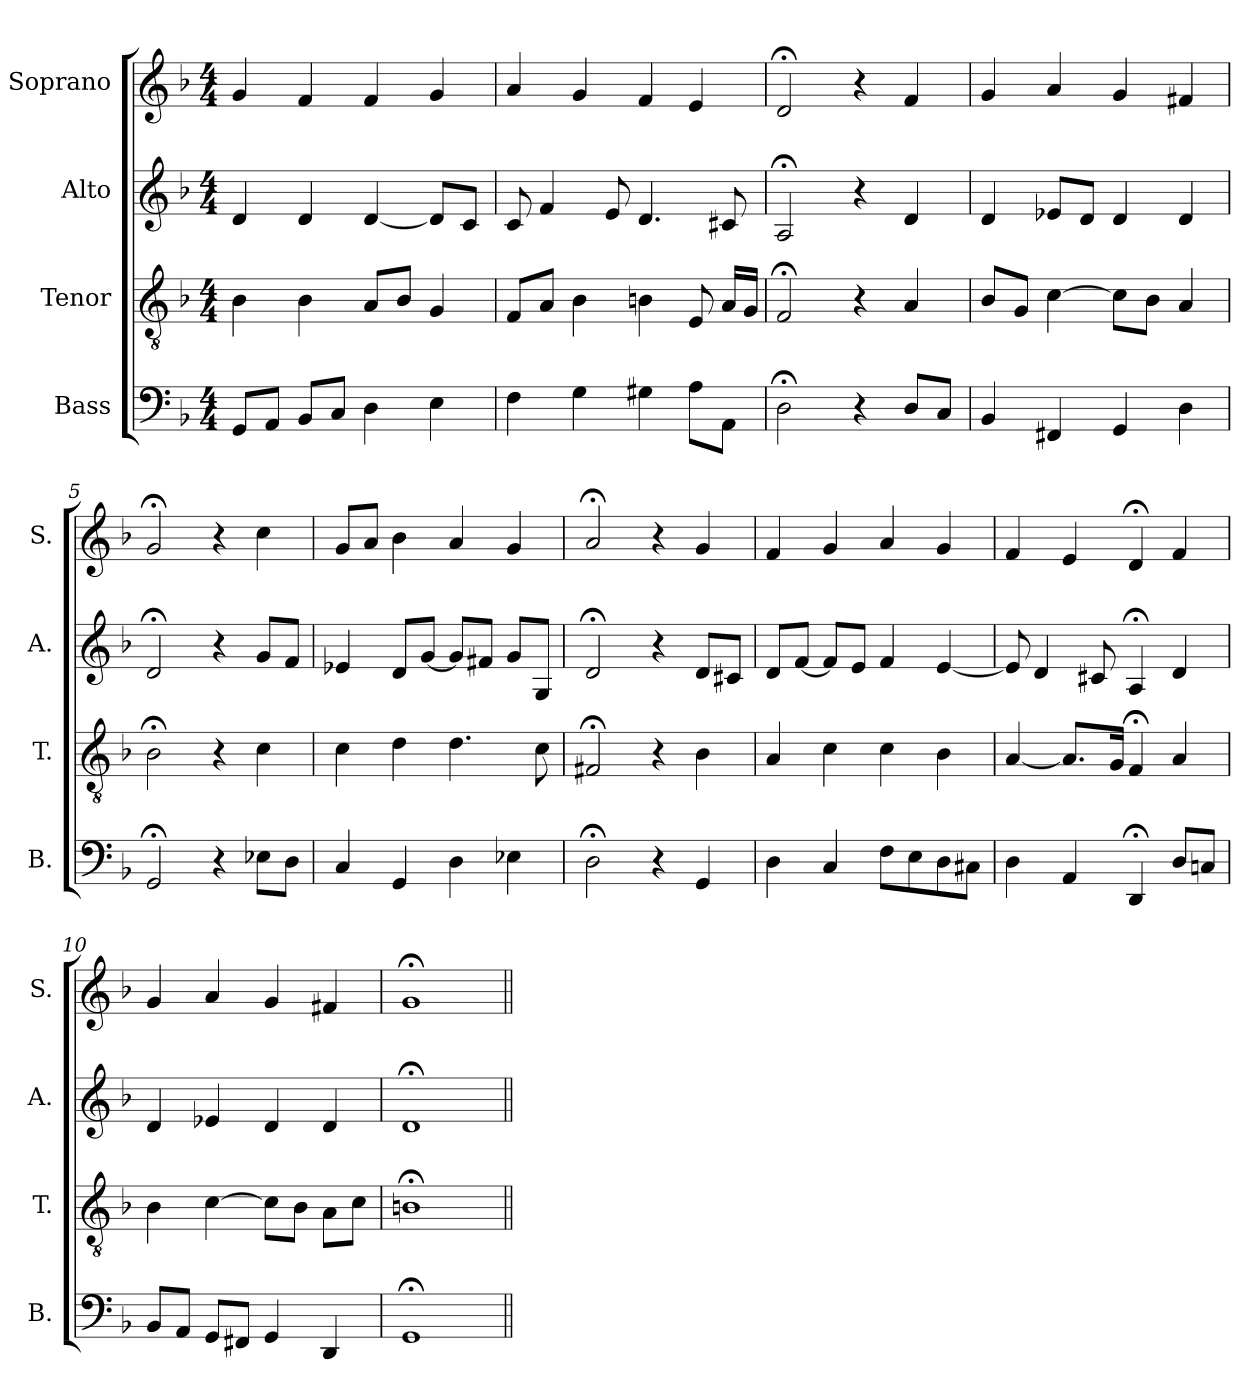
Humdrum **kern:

**kern	**kern	**kern	**kern
*part4	*part3	*part2	*part1
*staff4	*staff3	*staff2	*staff1
*I"Bass	*I"Tenor	*I"Alto	*I"Soprano
*I'B.	*I'T.	*I'A.	*I'S.
*clefF4	*clefGv2	*clefG2	*clefG2
*	*ITrd7c12	*	*
*k[b-]	*k[b-]	*k[b-]	*k[b-]
*F:	*F:	*F:	*F:
*M4/4	*M4/4	*M4/4	*M4/4
=1	=1	=1	=1
8GG/L	4BB-\	4d/	4g/
8AA/J	.	.	.
8BB-/L	4BB-\	4d/	4f/
8C/J	.	.	.
4D\	8AA/L	[4d/	4f/
.	8BB-/J	.	.
4E\	4GG/	8d/L]	4g/
.	.	8c/J	.
=2	=2	=2	=2
4F\	8FF/L	8c/	4a/
.	8AA/J	4f/	.
4G\	4BB-\	.	4g/
.	.	8e/	.
4G#X\	4BBn\	4.d/	4f/
8A\L	8EE/	.	4e/
8AA\J	16AA/LL	8c#X/	.
.	16GG/JJ	.	.
=3	=3	=3	=3
2D;<\	2FF;</	2A;</	2d;</
4r	4r	4r	4r
8D/L	4AA/	4d/	4f/
8C/J	.	.	.
=4	=4	=4	=4
4BB-/	8BB-/L	4d/	4g/
.	8GG/J	.	.
4FF#X/	[4C\	8e-X/L	4a/
.	.	8d/J	.
4GG/	8C\L]	4d/	4g/
.	8BB-\J	.	.
4D\	4AA/	4d/	4f#X/
!!LO:LB:g=z
=5	=5	=5	=5
2GG;</	2BB-;<\	2d;</	2g;</
4r	4r	4r	4r
8E-X\L	4C\	8g/L	4cc\
8D\J	.	8f/J	.
=6	=6	=6	=6
4C/	4C\	4e-X/	8g/L
.	.	.	8a/J
4GG/	4D\	8d/L	4b-\
.	.	[8g/J	.
4D\	4.D\	8g/L]	4a/
.	.	8f#X/J	.
4E-X\	.	8g/L	4g/
.	8C\	8G/J	.
=7	=7	=7	=7
2D;<\	2FF#X;</	2d;</	2a;</
4r	4r	4r	4r
4GG/	4BB-\	8d/L	4g/
.	.	8c#X/J	.
!!LO:PB:g=z
=8	=8	=8	=8
4D\	4AA/	8d/L	4f/
.	.	[8f/J	.
4C/	4C\	8f/L]	4g/
.	.	8e/J	.
8F\L	4C\	4f/	4a/
8E\	.	.	.
8D\	4BB-\	[4e/	4g/
8C#X\J	.	.	.
=9	=9	=9	=9
4D\	[4AA/	8e/]	4f/
.	.	4d/	.
4AA/	8.AA/L]	.	4e/
.	.	8c#X/	.
.	16GG/Jk	.	.
4DD;</	4FF;</	4A;</	4d;</
8D/L	4AA/	4d/	4f/
8Cn/J	.	.	.
=10	=10	=10	=10
8BB-/L	4BB-\	4d/	4g/
8AA/J	.	.	.
8GG/L	[4C\	4e-X/	4a/
8FF#X/J	.	.	.
4GG/	8C\L]	4d/	4g/
.	8BB-\J	.	.
4DD/	8AA\L	4d/	4f#X/
.	8C\J	.	.
=11	=11	=11	=11
1GG;</	1BBn;<\	1d;</	1g;</
=||	=||	=||	=||
*-	*-	*-	*-
